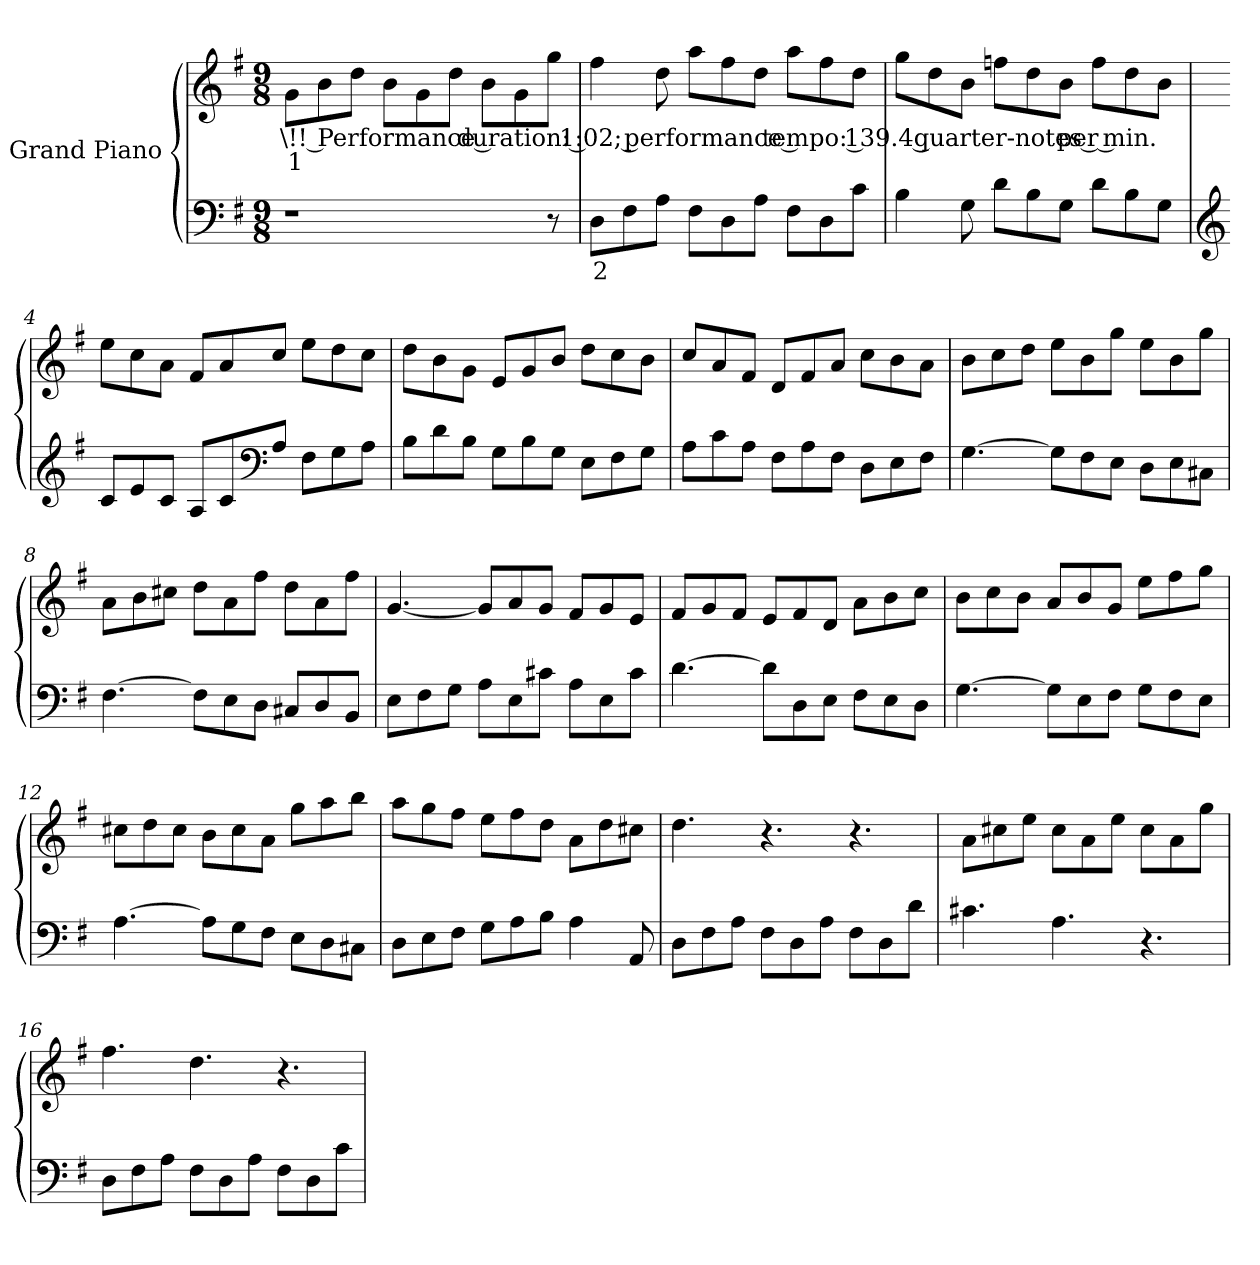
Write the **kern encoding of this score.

**kern	**text	**kern	**text	**text
*part2	*part2	*part1	*part1	*part1
*staff2	*staff2	*staff1	*staff1	*staff1
*I"Grand Piano	*	*I"Grand Piano	*	*
*clefF4	*	*clefG2	*	*
*k[f#]	*	*k[f#]	*	*
*M9/8	*	*M9/8	*	*
*MM139	*	*MM139	*	*
=1	=1	=1	=1	=1
!	!	!	!LO:LY:b	!LO:LY:b
1r	.	8gi\L	\!! Performance duration: 1:02; performance tempo: 139.4 quarter-notes per min.	1
.	.	8bi\	.	.
.	.	8ddi\J	.	.
.	.	8bi\L	.	.
.	.	8gi\	.	.
.	.	8ddi\J	.	.
.	.	8bi\L	.	.
.	.	8gi\	.	.
8r	.	8ggi\J	.	.
!!LO:LB:g=z
=2	=2	=2	=2	=2
!	!LO:LY:b	!	!	!
8Dj\L	2	4ff#i\	.	.
8F#j\	.	.	.	.
8Aj\J	.	8ddi\	.	.
8F#j\L	.	8aai\L	.	.
8Dj\	.	8ff#i\	.	.
8Aj\J	.	8ddi\J	.	.
8F#j\L	.	8aai\L	.	.
8Dj\	.	8ff#i\	.	.
8cj\J	.	8ddi\J	.	.
!!LO:LB:g=z
=3	=3	=3	=3	=3
4Bj\	.	8ggi\L	.	.
.	.	8ddi\	.	.
8Gj\	.	8bi\J	.	.
8dj\L	.	8ffni\L	.	.
8Bj\	.	8ddi\	.	.
8Gj\J	.	8bi\J	.	.
8dj\L	.	8ffi\L	.	.
8Bj\	.	8ddi\	.	.
8Gj\J	.	8bi\J	.	.
=4	=4	=4	=4	=4
*clefG2	*	*	*	*
8cj/L	.	8eei\L	.	.
8ej/	.	8cci\	.	.
8cj/J	.	8ai\J	.	.
8Aj/L	.	8f#i/L	.	.
8cj/	.	8ai/	.	.
*clefF4	*	*	*	*
8Aj/J	.	8cci/J	.	.
8F#j\L	.	8eei\L	.	.
8Gj\	.	8ddi\	.	.
8Aj\J	.	8cci\J	.	.
=5	=5	=5	=5	=5
8Bj\L	.	8ddi\L	.	.
8dj\	.	8bi\	.	.
8Bj\J	.	8gi\J	.	.
8Gj\L	.	8ei/L	.	.
8Bj\	.	8gi/	.	.
8Gj\J	.	8bi/J	.	.
8Ej\L	.	8ddi\L	.	.
8F#j\	.	8cci\	.	.
8Gj\J	.	8bi\J	.	.
=6	=6	=6	=6	=6
8Aj\L	.	8cci/L	.	.
8cj\	.	8ai/	.	.
8Aj\J	.	8f#i/J	.	.
8F#j\L	.	8di/L	.	.
8Aj\	.	8f#i/	.	.
8F#j\J	.	8ai/J	.	.
8Dj\L	.	8cci\L	.	.
8Ej\	.	8bi\	.	.
8F#j\J	.	8ai\J	.	.
!!LO:LB:g=z
=7	=7	=7	=7	=7
[4.Gj\	.	8bi\L	.	.
.	.	8cci\	.	.
.	.	8ddi\J	.	.
8Gj\L]	.	8eei\L	.	.
8F#j\	.	8bi\	.	.
8Ej\J	.	8ggi\J	.	.
8Dj\L	.	8eei\L	.	.
8Ej\	.	8bi\	.	.
8C#Xj\J	.	8ggi\J	.	.
=8	=8	=8	=8	=8
[4.F#j\	.	8ai\L	.	.
.	.	8bi\	.	.
.	.	8cc#Xi\J	.	.
8F#j\L]	.	8ddi\L	.	.
8Ej\	.	8ai\	.	.
8Dj\J	.	8ff#i\J	.	.
8C#Xj/L	.	8ddi\L	.	.
8Dj/	.	8ai\	.	.
8BBj/J	.	8ff#i\J	.	.
=9	=9	=9	=9	=9
8Ej\L	.	[4.gi/	.	.
8F#j\	.	.	.	.
8Gj\J	.	.	.	.
8Aj\L	.	8gi/L]	.	.
8Ej\	.	8ai/	.	.
8c#Xj\J	.	8gi/J	.	.
8Aj\L	.	8f#i/L	.	.
8Ej\	.	8gi/	.	.
8c#j\J	.	8ei/J	.	.
=10	=10	=10	=10	=10
[4.dj\	.	8f#i/L	.	.
.	.	8gi/	.	.
.	.	8f#i/J	.	.
8dj\L]	.	8ei/L	.	.
8Dj\	.	8f#i/	.	.
8Ej\J	.	8di/J	.	.
8F#j\L	.	8ai\L	.	.
8Ej\	.	8bi\	.	.
8Dj\J	.	8cci\J	.	.
!!LO:LB:g=z
=11	=11	=11	=11	=11
[4.Gj\	.	8bi\L	.	.
.	.	8cci\	.	.
.	.	8bi\J	.	.
8Gj\L]	.	8ai/L	.	.
8Ej\	.	8bi/	.	.
8F#j\J	.	8gi/J	.	.
8Gj\L	.	8eei\L	.	.
8F#j\	.	8ff#i\	.	.
8Ej\J	.	8ggi\J	.	.
=12	=12	=12	=12	=12
[4.Aj\	.	8cc#Xi\L	.	.
.	.	8ddi\	.	.
.	.	8cc#i\J	.	.
8Aj\L]	.	8bi\L	.	.
8Gj\	.	8cc#i\	.	.
8F#j\J	.	8ai\J	.	.
8Ej\L	.	8ggi\L	.	.
8Dj\	.	8aai\	.	.
8C#Xj\J	.	8bbi\J	.	.
=13	=13	=13	=13	=13
8Dj\L	.	8aai\L	.	.
8Ej\	.	8ggi\	.	.
8F#j\J	.	8ff#i\J	.	.
8Gj\L	.	8eei\L	.	.
8Aj\	.	8ff#i\	.	.
8Bj\J	.	8ddi\J	.	.
4Aj\	.	8ai\L	.	.
.	.	8ddi\	.	.
8AAj/	.	8cc#Xi\J	.	.
=14	=14	=14	=14	=14
8Dj\L	.	4.ddi\	.	.
8F#j\	.	.	.	.
8Aj\J	.	.	.	.
8F#j\L	.	4.r	.	.
8Dj\	.	.	.	.
8Aj\J	.	.	.	.
8F#j\L	.	4.r	.	.
8Dj\	.	.	.	.
8dj\J	.	.	.	.
!!LO:PB:g=z
=15	=15	=15	=15	=15
4.c#Xj\	.	8ai\L	.	.
.	.	8cc#Xi\	.	.
.	.	8eei\J	.	.
4.Aj\	.	8cc#i\L	.	.
.	.	8ai\	.	.
.	.	8eei\J	.	.
4.r	.	8cc#i\L	.	.
.	.	8ai\	.	.
.	.	8ggi\J	.	.
=16	=16	=16	=16	=16
8Dj\L	.	4.ff#i\	.	.
8F#j\	.	.	.	.
8Aj\J	.	.	.	.
8F#j\L	.	4.ddi\	.	.
8Dj\	.	.	.	.
8Aj\J	.	.	.	.
8F#j\L	.	4.r	.	.
8Dj\	.	.	.	.
8cj\J	.	.	.	.
=	=	=	=	=
*-	*-	*-	*-	*-
